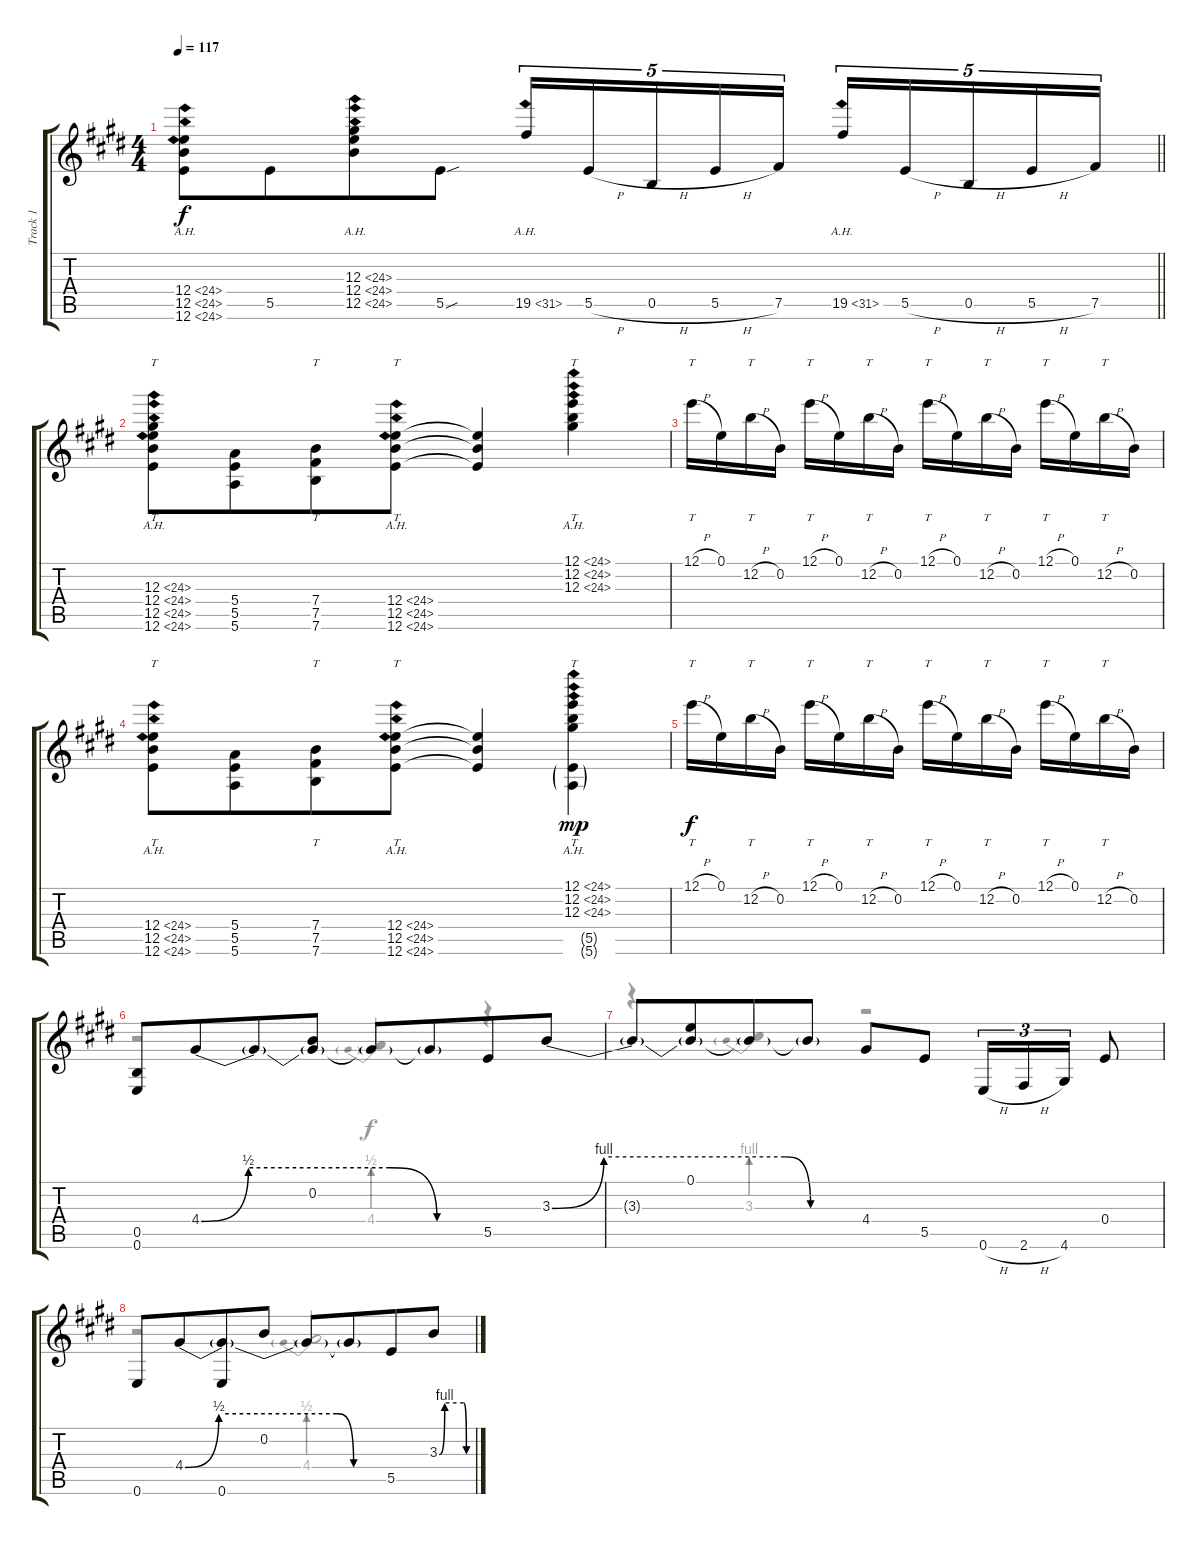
\track ("Track 1" "Track 1") {instrument electricguitarclean}
\staff {score tabs}
\tuning (E4 B3 Ab3 E3 B2 E2) {hide}
\voice
\ts (4 4)
\tempo 117
\clef g2
\barLineRight lightlight
\ks e
(12.4{ah 12} 12.5{ah 12} 12.6{ah 12}).8{dy f} 5.5.8{beam merge} (12.3{ah 12} 12.4{ah 12} 12.5{ah 12}).8 5.5{sou}.8 19.5{ah 12}.16{tu (5 4)} 5.5{h}.16{tu (5 4)} 0.5{h}.16{tu (5 4)} 5.5{h}.16{tu (5 4)} 7.5.16{tu (5 4)} 19.5{ah 12}.16{tu (5 4)} 5.5{h}.16{tu (5 4)} 0.5{h}.16{tu (5 4)} 5.5{h}.16{tu (5 4)} 7.5.16{tu (5 4)} |
(12.3{ah 12} 12.4{ah 12} 12.5{ah 12} 12.6{ah 12}).8{tt beam Down} (5.4 5.5 5.6).8{beam Down beam merge} (7.4 7.5 7.6).8{tt beam Down} (12.4{ah 12} 12.5{ah 12} 12.6{ah 12}).8{tt beam Down} (12.4{t} 12.5{t} 12.6{t}).4 (12.1{ah 12} 12.2{ah 12} 12.3{ah 12}).4{tt} |
12.1{h}.16{tt} 0.1.16 12.2{h}.16{tt} 0.2.16 12.1{h}.16{tt} 0.1.16 12.2{h}.16{tt} 0.2.16 12.1{h}.16{tt} 0.1.16 12.2{h}.16{tt} 0.2.16 12.1{h}.16{tt} 0.1.16 12.2{h}.16{tt} 0.2.16 |
(12.4{ah 12} 12.5{ah 12} 12.6{ah 12}).8{tt beam Down} (5.4 5.5 5.6).8{beam Down beam merge} (7.4 7.5 7.6).8{tt beam Down} (12.4{ah 12} 12.5{ah 12} 12.6{ah 12}).8{tt beam Down} (12.4{t} 12.5{t} 12.6{t}).4 (12.1{ah 12} 12.2{ah 12} 12.3{ah 12} 5.5{g} 5.6{g}).4{tt dy mp} |
12.1{h}.16{tt dy f} 0.1.16 12.2{h}.16{tt} 0.2.16 12.1{h}.16{tt} 0.1.16 12.2{h}.16{tt} 0.2.16 12.1{h}.16{tt} 0.1.16 12.2{h}.16{tt} 0.2.16 12.1{h}.16{tt} 0.1.16 12.2{h}.16{tt} 0.2.16 |
(0.5 0.6).8 4.4{be (custom 0 0 10 2 40 2 50 0 60 0)}.8{beam merge} 4.4{t}.8 (0.2 4.4{t}).8 4.4{t}.8 4.4{t}.8{beam merge} 5.5.8 3.3{be (custom 0 0 10 4 45 4 50 0 60 0)}.8 |
3.3{t}.8 (0.1 3.3{t}).8{beam merge} 3.3{t}.8 3.3{t}.8 4.4.8 5.5.8 0.6{h}.16{tu (3 2)} 2.6{h}.16{tu (3 2)} 4.6.16{tu (3 2)} 0.4.8 |
0.6.8 4.4{be (custom 0 0 10 2 45 2 50 0 60 0)}.8{beam merge} (4.4{t} 0.6).8 0.2.8 4.4{t}.8 4.4{t}.8{beam merge} 5.5.8 3.3{be (custom 0 0 10 4 45 4 50 0 60 0)}.8
\voice
\clef g2
\ottava regular
\simile none
\barLineRight lightlight
\ks e
|
|
|
|
|
r.2 4.4{be (prebend 0 2 60 2)}.4{beam Up} r.4 |
r.4 3.3{be (prebend 0 4 60 4)}.4{beam Up} r.2 |
r.2 4.4{be (prebend 0 2 60 2)}.2{beam Up}
